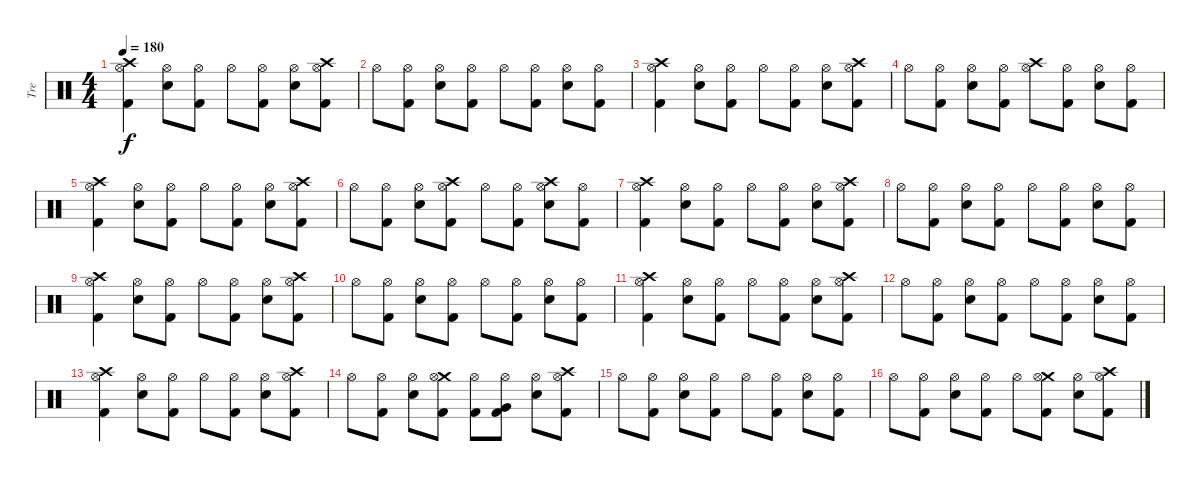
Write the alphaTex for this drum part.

\track ("Tre" "Tre") {instrument percussion}
\staff {score}
\articulation defaults
\ts (4 4)
\tempo 180
\clef neutral
\ks c
("Crash high (hit)" "Hi-Hat (open)" "Kick (hit) 2").4{dy f} ("Hi-Hat (open)" "Electric Snare (hit)").8 ("Hi-Hat (open)" "Kick (hit) 2").8 "Hi-Hat (open)".8 ("Hi-Hat (open)" "Kick (hit) 2").8 ("Hi-Hat (open)" "Electric Snare (hit)").8 ("Crash high (hit)" "Hi-Hat (open)" "Kick (hit) 2").8 |
"Hi-Hat (open)".8 ("Hi-Hat (open)" "Kick (hit) 2").8 ("Hi-Hat (open)" "Electric Snare (hit)").8 ("Hi-Hat (open)" "Kick (hit) 2").8 "Hi-Hat (open)".8 ("Hi-Hat (open)" "Kick (hit) 2").8 ("Hi-Hat (open)" "Electric Snare (hit)").8 ("Hi-Hat (open)" "Kick (hit) 2").8 |
("Crash high (hit)" "Hi-Hat (open)" "Kick (hit) 2").4 ("Hi-Hat (open)" "Electric Snare (hit)").8 ("Hi-Hat (open)" "Kick (hit) 2").8 "Hi-Hat (open)".8 ("Hi-Hat (open)" "Kick (hit) 2").8 ("Hi-Hat (open)" "Electric Snare (hit)").8 ("Crash high (hit)" "Hi-Hat (open)" "Kick (hit) 2").8 |
"Hi-Hat (open)".8 ("Hi-Hat (open)" "Kick (hit) 2").8 ("Hi-Hat (open)" "Electric Snare (hit)").8 ("Hi-Hat (open)" "Kick (hit) 2").8 ("Crash high (hit)" "Hi-Hat (open)").8 ("Hi-Hat (open)" "Kick (hit) 2").8 ("Hi-Hat (open)" "Electric Snare (hit)").8 ("Hi-Hat (open)" "Kick (hit) 2").8 |
("Crash high (hit)" "Hi-Hat (open)" "Kick (hit) 2").4 ("Hi-Hat (open)" "Electric Snare (hit)").8 ("Hi-Hat (open)" "Kick (hit) 2").8 "Hi-Hat (open)".8 ("Hi-Hat (open)" "Kick (hit) 2").8 ("Hi-Hat (open)" "Electric Snare (hit)").8 ("Crash high (hit)" "Hi-Hat (open)" "Kick (hit) 2").8 |
"Hi-Hat (open)".8 ("Hi-Hat (open)" "Kick (hit) 2").8 ("Hi-Hat (open)" "Electric Snare (hit)").8 ("Crash high (hit)" "Hi-Hat (open)" "Kick (hit) 2").8 "Hi-Hat (open)".8 ("Hi-Hat (open)" "Kick (hit) 2").8 ("Crash high (hit)" "Hi-Hat (open)" "Electric Snare (hit)").8 ("Hi-Hat (open)" "Kick (hit) 2").8 |
("Crash high (hit)" "Hi-Hat (open)" "Kick (hit) 2").4 ("Hi-Hat (open)" "Electric Snare (hit)").8 ("Hi-Hat (open)" "Kick (hit) 2").8 "Hi-Hat (open)".8 ("Hi-Hat (open)" "Kick (hit) 2").8 ("Hi-Hat (open)" "Electric Snare (hit)").8 ("Crash high (hit)" "Hi-Hat (open)" "Kick (hit) 2").8 |
"Hi-Hat (open)".8 ("Hi-Hat (open)" "Kick (hit) 2").8 ("Hi-Hat (open)" "Electric Snare (hit)").8 ("Hi-Hat (open)" "Kick (hit) 2").8 "Hi-Hat (open)".8 ("Hi-Hat (open)" "Kick (hit) 2").8 ("Hi-Hat (open)" "Electric Snare (hit)").8 ("Hi-Hat (open)" "Kick (hit) 2").8 |
("Crash high (hit)" "Hi-Hat (open)" "Kick (hit) 2").4 ("Hi-Hat (open)" "Electric Snare (hit)").8 ("Hi-Hat (open)" "Kick (hit) 2").8 "Hi-Hat (open)".8 ("Hi-Hat (open)" "Kick (hit) 2").8 ("Hi-Hat (open)" "Electric Snare (hit)").8 ("Crash high (hit)" "Hi-Hat (open)" "Kick (hit) 2").8 |
"Hi-Hat (open)".8 ("Hi-Hat (open)" "Kick (hit) 2").8 ("Hi-Hat (open)" "Electric Snare (hit)").8 ("Hi-Hat (open)" "Kick (hit) 2").8 "Hi-Hat (open)".8 ("Hi-Hat (open)" "Kick (hit) 2").8 ("Hi-Hat (open)" "Electric Snare (hit)").8 ("Hi-Hat (open)" "Kick (hit) 2").8 |
("Crash high (hit)" "Hi-Hat (open)" "Kick (hit) 2").4 ("Hi-Hat (open)" "Electric Snare (hit)").8 ("Hi-Hat (open)" "Kick (hit) 2").8 "Hi-Hat (open)".8 ("Hi-Hat (open)" "Kick (hit) 2").8 ("Hi-Hat (open)" "Electric Snare (hit)").8 ("Crash high (hit)" "Hi-Hat (open)" "Kick (hit) 2").8 |
"Hi-Hat (open)".8 ("Hi-Hat (open)" "Kick (hit) 2").8 ("Hi-Hat (open)" "Electric Snare (hit)").8 ("Hi-Hat (open)" "Kick (hit) 2").8 "Hi-Hat (open)".8 ("Hi-Hat (open)" "Kick (hit) 2").8 ("Hi-Hat (open)" "Electric Snare (hit)").8 ("Hi-Hat (open)" "Kick (hit) 2").8 |
("Crash high (hit)" "Hi-Hat (open)" "Kick (hit) 2").4 ("Hi-Hat (open)" "Electric Snare (hit)").8 ("Hi-Hat (open)" "Kick (hit) 2").8 "Hi-Hat (open)".8 ("Hi-Hat (open)" "Kick (hit) 2").8 ("Hi-Hat (open)" "Electric Snare (hit)").8 ("Crash high (hit)" "Hi-Hat (open)" "Kick (hit) 2").8 |
"Hi-Hat (open)".8 ("Hi-Hat (open)" "Kick (hit) 2").8 ("Hi-Hat (open)" "Electric Snare (hit)").8 ("Crash medium (hit)" "Hi-Hat (open)" "Kick (hit) 2").8 ("Hi-Hat (open)" "Kick (hit) 2").8 ("Hi-Hat (open)" "Very Low Tom (hit)" "Kick (hit) 2").8 ("Hi-Hat (open)" "Electric Snare (hit)").8 ("Crash high (hit)" "Hi-Hat (open)" "Kick (hit) 2").8 |
"Hi-Hat (open)".8 ("Hi-Hat (open)" "Kick (hit) 2").8 ("Hi-Hat (open)" "Electric Snare (hit)").8 ("Hi-Hat (open)" "Kick (hit) 2").8 "Hi-Hat (open)".8 ("Hi-Hat (open)" "Kick (hit) 2").8 ("Hi-Hat (open)" "Electric Snare (hit)").8 ("Hi-Hat (open)" "Kick (hit) 2").8 |
"Hi-Hat (open)".8 ("Hi-Hat (open)" "Kick (hit) 2").8 ("Hi-Hat (open)" "Electric Snare (hit)").8 ("Hi-Hat (open)" "Kick (hit) 2").8 "Hi-Hat (open)".8 ("Crash medium (hit)" "Hi-Hat (open)" "Kick (hit) 2").8 ("Hi-Hat (open)" "Electric Snare (hit)").8 ("Crash high (hit)" "Hi-Hat (open)" "Kick (hit) 2").8
